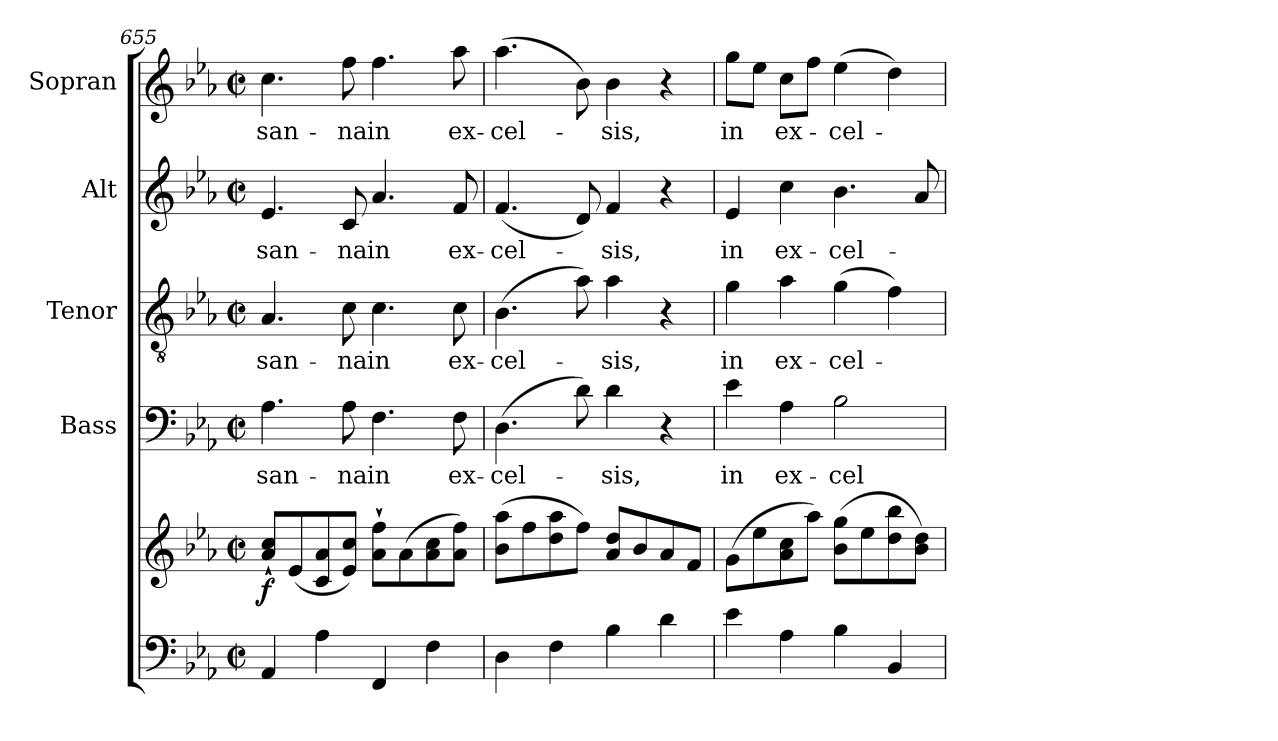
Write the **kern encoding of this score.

**kern	**kern	**dynam	**kern	**text	**kern	**text	**kern	**text	**kern	**text
*part5	*part5	*part5	*part4	*part4	*part3	*part3	*part2	*part2	*part1	*part1
*staff6	*staff5	*staff5/6	*staff4	*staff4	*staff3	*staff3	*staff2	*staff2	*staff1	*staff1
*	*	*	*I"Bass	*	*I"Tenor	*	*I"Alt	*	*I"Sopran	*
*	*	*	*I'B.	*	*I'T.	*	*I'A.	*	*I'S.	*
*clefF4	*clefG2	*	*clefF4	*	*clefGv2	*	*clefG2	*	*clefG2	*
*k[b-e-a-]	*k[b-e-a-]	*	*k[b-e-a-]	*	*k[b-e-a-]	*	*k[b-e-a-]	*	*k[b-e-a-]	*
*E-:	*E-:	*	*E-:	*	*E-:	*	*E-:	*	*E-:	*
*M2/2	*M2/2	*	*M2/2	*	*M2/2	*	*M2/2	*	*M2/2	*
*met(c|)	*met(c|)	*	*met(c|)	*	*met(c|)	*	*met(c|)	*	*met(c|)	*
=655	=655	=655	=655	=655	=655	=655	=655	=655	=655	=655
!	!	!LO:DY:b	!	!LO:LY:b	!	!LO:LY:b	!	!LO:LY:b	!	!LO:LY:b
4AA-/	8a-/`< 8cc/`<L	f	4.A-\	-san-	4.A-/	-san-	4.e-/	-san-	4.cc\	-san-
.	(<8e-/	.	.	.	.	.	.	.	.	.
4A-\	8c/ 8a-/	.	.	.	.	.	.	.	.	.
!	!	!	!	!LO:LY:b	!	!LO:LY:b	!	!LO:LY:b	!	!LO:LY:b
.	8e-/ 8cc/J)	.	8A-\	-na	8c\	-na	8c/	-na	8ff\	-na
!	!	!	!	!LO:LY:b	!	!LO:LY:b	!	!LO:LY:b	!	!LO:LY:b
4FF/	8a-\`> 8ff\`>L	.	4.F\	in	4.c\	in	4.a-/	in	4.ff\	in
.	(>8a-\	.	.	.	.	.	.	.	.	.
4F\	8a-\ 8cc\	.	.	.	.	.	.	.	.	.
!	!	!	!	!LO:LY:b	!	!LO:LY:b	!	!LO:LY:b	!	!LO:LY:b
.	8a-\ 8ff\J)	.	8F\	ex-	8c\	ex-	8f/	ex-	8aa-\	ex-
=656	=656	=656	=656	=656	=656	=656	=656	=656	=656	=656
!	!	!	!	!LO:LY:b	!	!LO:LY:b	!	!LO:LY:b	!	!LO:LY:b
4D\	(>8b-\ 8aa-\L	.	(>4.D\	-cel-	(>4.B-\	-cel-	(<4.f/	-cel-	(>4.aa-\	-cel-
.	8ff\	.	.	.	.	.	.	.	.	.
4F\	8dd\ 8aa-\	.	.	.	.	.	.	.	.	.
.	8ff\J)	.	8d\)	.	8a-\)	.	8d/)	.	8b-\)	.
!	!	!	!	!LO:LY:b	!	!LO:LY:b	!	!LO:LY:b	!	!LO:LY:b
4B-\	8a-/ 8dd/L	.	4d\	-sis,	4a-\	-sis,	4f/	-sis,	4b-\	-sis,
.	8b-/	.	.	.	.	.	.	.	.	.
4d\	8a-/	.	4r	.	4r	.	4r	.	4r	.
.	8f/J	.	.	.	.	.	.	.	.	.
!!LO:LB:g=z
=657	=657	=657	=657	=657	=657	=657	=657	=657	=657	=657
!	!	!	!	!LO:LY:b	!	!LO:LY:b	!	!LO:LY:b	!	!LO:LY:b
4e-\	(>8g\L	.	4e-\	in	4g\	in	4e-/	in	8gg\L	in
.	8ee-\	.	.	.	.	.	.	.	8ee-\J	.
!	!	!	!	!LO:LY:b	!	!LO:LY:b	!	!LO:LY:b	!	!LO:LY:b
4A-\	8a-\ 8cc\	.	4A-\	ex-	4a-\	ex-	4cc\	ex-	8cc\L	ex-
.	8aa-\J)	.	.	.	.	.	.	.	8ff\J	.
!	!	!	!	!LO:LY:b	!	!LO:LY:b	!	!LO:LY:b	!	!LO:LY:b
4B-\	(>8b-\ 8gg\L	.	2B-\	-cel-	(>4g\	-cel-	4.b-\	-cel-	(>4ee-\	-cel-
.	8ee-\	.	.	.	.	.	.	.	.	.
4BB-/	8dd\ 8bb-\	.	.	.	4f\)	.	.	.	4dd\)	.
.	8b-\ 8dd\J)	.	.	.	.	.	8a-/	.	.	.
=	=	=	=	=	=	=	=	=	=	=
*-	*-	*-	*-	*-	*-	*-	*-	*-	*-	*-
